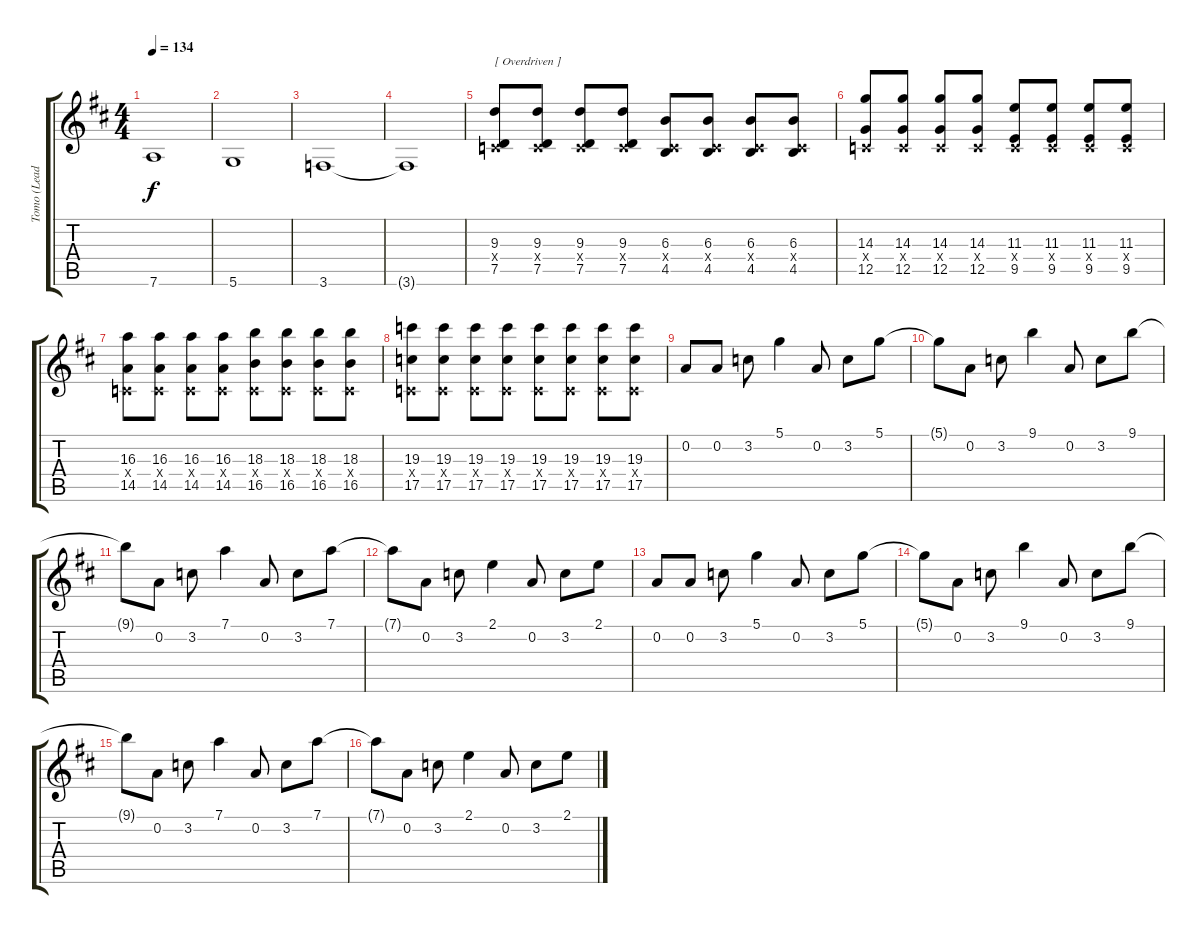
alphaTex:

\track ("Tomo (Lead Guitar)" "Tomo (Lead") {instrument electricguitarclean}
\staff {score tabs}
\tuning (D4 A3 F3 C3 G2 D2) {hide}
\ts (4 4)
\tempo 134
\clef g2
\ks d
7.6.1{dy f} |
5.6.1 |
3.6.1 |
3.6{t}.1 |
(9.3 0.4{x} 7.5).8{txt "[ Overdriven ]" instrument overdrivenguitar} (9.3 0.4{x} 7.5).8 (9.3 0.4{x} 7.5).8 (9.3 0.4{x} 7.5).8 (6.3 0.4{x} 4.5).8 (6.3 0.4{x} 4.5).8 (6.3 0.4{x} 4.5).8 (6.3 0.4{x} 4.5).8 |
(14.3 0.4{x} 12.5).8 (14.3 0.4{x} 12.5).8 (14.3 0.4{x} 12.5).8 (14.3 0.4{x} 12.5).8 (11.3 0.4{x} 9.5).8 (11.3 0.4{x} 9.5).8 (11.3 0.4{x} 9.5).8 (11.3 0.4{x} 9.5).8 |
(16.3 0.4{x} 14.5).8 (16.3 0.4{x} 14.5).8 (16.3 0.4{x} 14.5).8 (16.3 0.4{x} 14.5).8 (18.3 0.4{x} 16.5).8 (18.3 0.4{x} 16.5).8 (18.3 0.4{x} 16.5).8 (18.3 0.4{x} 16.5).8 |
(19.3 0.4{x} 17.5).8 (19.3 0.4{x} 17.5).8 (19.3 0.4{x} 17.5).8 (19.3 0.4{x} 17.5).8 (19.3 0.4{x} 17.5).8 (19.3 0.4{x} 17.5).8 (19.3 0.4{x} 17.5).8 (19.3 0.4{x} 17.5).8 |
0.2.8 0.2.8 3.2.8 5.1.4 0.2.8 3.2.8 5.1.8 |
5.1{t}.8 0.2.8 3.2.8 9.1.4 0.2.8 3.2.8 9.1.8 |
9.1{t}.8 0.2.8 3.2.8 7.1.4 0.2.8 3.2.8 7.1.8 |
7.1{t}.8 0.2.8 3.2.8 2.1.4 0.2.8 3.2.8 2.1.8 |
0.2.8 0.2.8 3.2.8 5.1.4 0.2.8 3.2.8 5.1.8 |
5.1{t}.8 0.2.8 3.2.8 9.1.4 0.2.8 3.2.8 9.1.8 |
9.1{t}.8 0.2.8 3.2.8 7.1.4 0.2.8 3.2.8 7.1.8 |
7.1{t}.8 0.2.8 3.2.8 2.1.4 0.2.8 3.2.8 2.1.8
